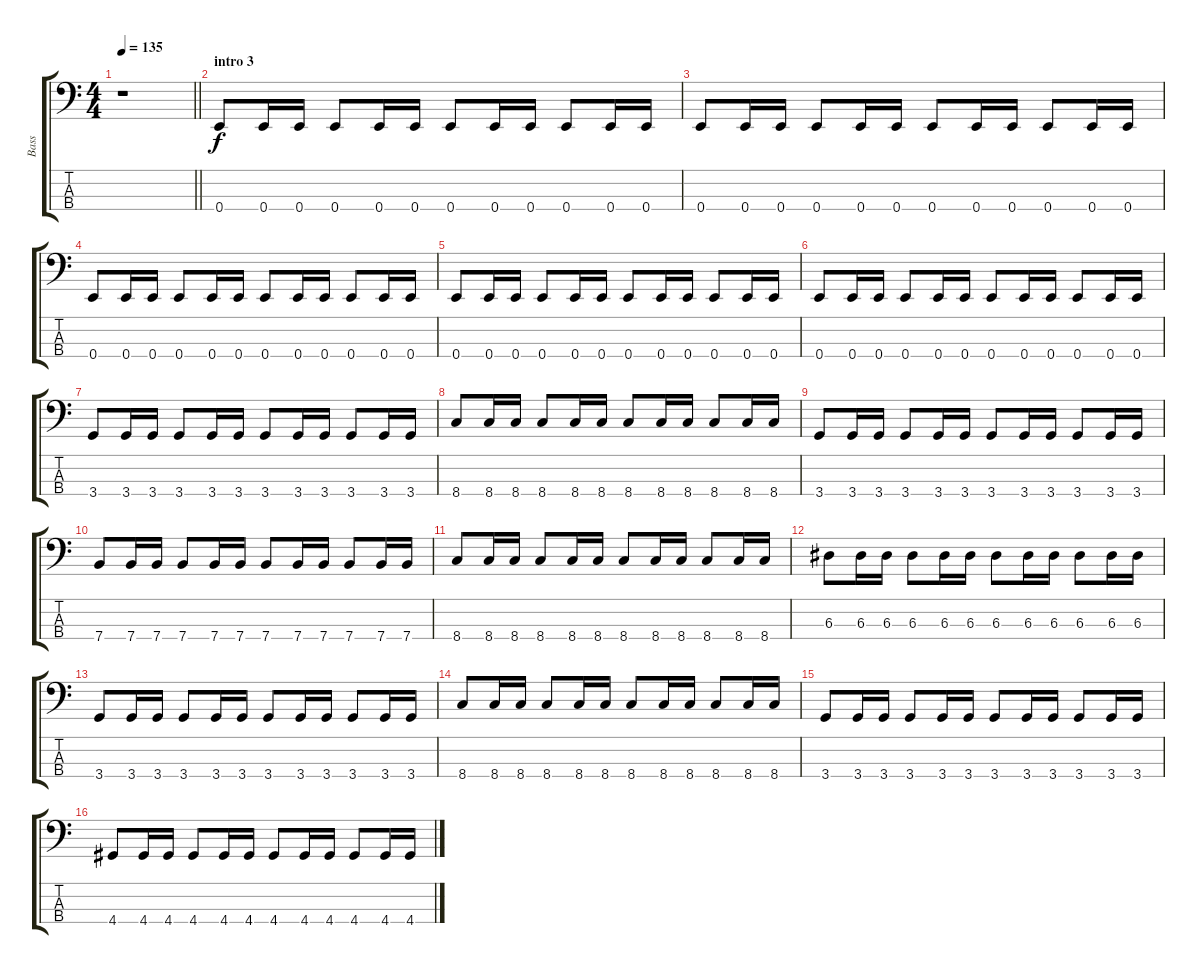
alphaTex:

\track ("Bass" "Bass") {instrument electricbasspick}
\staff {score tabs}
\tuning (G2 D2 A1 E1) {hide}
\ts (4 4)
\tempo 135
\clef f4
\barLineRight lightlight
\ks c
r.1{dy f} |
\section ("" "intro 3")
0.4.8 0.4.16 0.4.16 0.4.8 0.4.16 0.4.16 0.4.8 0.4.16 0.4.16 0.4.8 0.4.16 0.4.16 |
0.4.8 0.4.16 0.4.16 0.4.8 0.4.16 0.4.16 0.4.8 0.4.16 0.4.16 0.4.8 0.4.16 0.4.16 |
0.4.8 0.4.16 0.4.16 0.4.8 0.4.16 0.4.16 0.4.8 0.4.16 0.4.16 0.4.8 0.4.16 0.4.16 |
0.4.8 0.4.16 0.4.16 0.4.8 0.4.16 0.4.16 0.4.8 0.4.16 0.4.16 0.4.8 0.4.16 0.4.16 |
0.4.8 0.4.16 0.4.16 0.4.8 0.4.16 0.4.16 0.4.8 0.4.16 0.4.16 0.4.8 0.4.16 0.4.16 |
3.4.8 3.4.16 3.4.16 3.4.8 3.4.16 3.4.16 3.4.8 3.4.16 3.4.16 3.4.8 3.4.16 3.4.16 |
8.4.8 8.4.16 8.4.16 8.4.8 8.4.16 8.4.16 8.4.8 8.4.16 8.4.16 8.4.8 8.4.16 8.4.16 |
3.4.8 3.4.16 3.4.16 3.4.8 3.4.16 3.4.16 3.4.8 3.4.16 3.4.16 3.4.8 3.4.16 3.4.16 |
7.4.8 7.4.16 7.4.16 7.4.8 7.4.16 7.4.16 7.4.8 7.4.16 7.4.16 7.4.8 7.4.16 7.4.16 |
8.4.8 8.4.16 8.4.16 8.4.8 8.4.16 8.4.16 8.4.8 8.4.16 8.4.16 8.4.8 8.4.16 8.4.16 |
6.3.8 6.3.16 6.3.16 6.3.8 6.3.16 6.3.16 6.3.8 6.3.16 6.3.16 6.3.8 6.3.16 6.3.16 |
3.4.8 3.4.16 3.4.16 3.4.8 3.4.16 3.4.16 3.4.8 3.4.16 3.4.16 3.4.8 3.4.16 3.4.16 |
8.4.8 8.4.16 8.4.16 8.4.8 8.4.16 8.4.16 8.4.8 8.4.16 8.4.16 8.4.8 8.4.16 8.4.16 |
3.4.8 3.4.16 3.4.16 3.4.8 3.4.16 3.4.16 3.4.8 3.4.16 3.4.16 3.4.8 3.4.16 3.4.16 |
4.4.8 4.4.16 4.4.16 4.4.8 4.4.16 4.4.16 4.4.8 4.4.16 4.4.16 4.4.8 4.4.16 4.4.16
